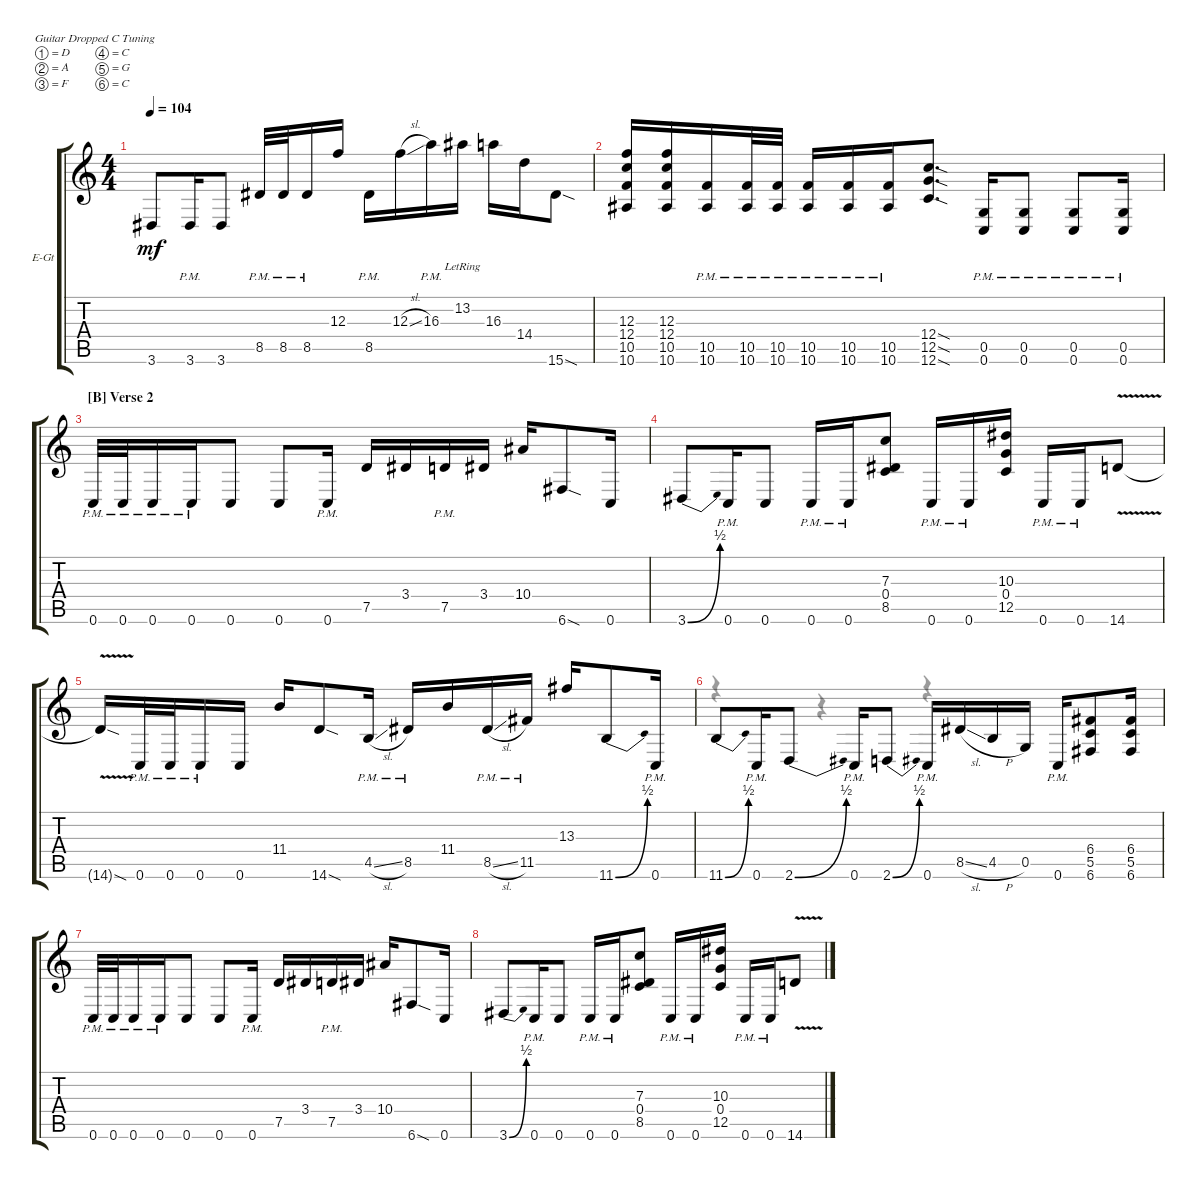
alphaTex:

\bracketExtendMode groupsimilarinstruments
\firstSystemTrackNameOrientation horizontal
\otherSystemsTrackNameOrientation horizontal
\track ("Mark" "E-Gt") {instrument distortionguitar}
\staff {score tabs}
\tuning (D4 A3 F3 C3 G2 C2)
\voice
\ts (4 4)
\tempo 104
\clef g2
\ks c
3.6.8{dy mf} 3.6{pm}.16 3.6.8 8.5{pm}.32 8.5{pm}.32 8.5{pm}.16 12.3.16 8.5{pm}.16 12.3{sl}.16 16.3{pm}.16 13.2{lr}.16 16.3.16 14.4.16 15.6{sod}.8 |
(10.6 10.5 12.4 12.3).16 (12.4 10.5 10.6 12.3).16 (10.6{pm} 10.5{pm}).16 (10.6{pm} 10.5{pm}).32 (10.6{pm} 10.5{pm}).32 (10.6{pm} 10.5{pm}).16 (10.6{pm} 10.5{pm}).16 (10.6{pm} 10.5{pm}).16 (12.6{sod} 12.5{sod} 12.4{sod}).8{d} (0.6{pm} 0.5{pm}).16 (0.6{pm} 0.5{pm}).8 (0.6{pm} 0.5{pm}).8 (0.6{pm} 0.5{pm}).16 |
\section ("B" "Verse 2")
0.6{pm}.32 0.6{pm}.32 0.6{pm}.16 0.6{pm}.16 0.6.8 0.6.8 0.6{pm}.16 7.5.16 3.4.16 7.5{pm}.16 3.4.16 10.4.16 6.6{sod}.8 0.6.16 |
3.6{be (bend 0 0 59.4 2)}.8 0.6{pm}.16 0.6.8 0.6{pm}.16 0.6{pm}.16 (7.3 0.4 8.5).8 0.6{pm}.16 0.6{pm}.16 (10.3 0.4 12.5).16 0.6{pm}.16 0.6{pm}.16 14.6{v}.8 |
14.6{sod t}.16 0.6{pm}.32 0.6{pm}.32 0.6{pm}.16 0.6.16 11.4.16 14.6{sod}.8 4.5{sl pm}.16 8.5{pm}.16 11.4.16 8.5{sl pm}.16 11.5{pm}.16 13.3.16 11.6{be (bend 0 0 59.4 2)}.8 0.6{pm}.16 |
11.6{be (bend 0 0 59.4 2)}.8 0.6{pm}.16 2.6{be (bend 0 0 59.4 2)}.8 0.6{pm}.16 2.6{be (bend 0 0 59.4 2)}.8 0.6{pm}.16 8.5{sl}.16 4.5{h}.16 0.5.16 0.6{pm}.16 (6.4 5.5 6.6).8 (6.4 6.6 5.5).16 |
0.6{pm}.32 0.6{pm}.32 0.6{pm}.16 0.6{pm}.16 0.6.8 0.6.8 0.6{pm}.16 7.5.16 3.4.16 7.5{pm}.16 3.4.16 10.4.16 6.6{sod}.8 0.6.16 |
3.6{be (bend 0 0 60 2)}.8 0.6{pm}.16 0.6.8 0.6{pm}.16 0.6{pm}.16 (7.3 0.4 8.5).8 0.6{pm}.16 0.6{pm}.16 (10.3 0.4 12.5).16 0.6{pm}.16 0.6{pm}.16 14.6{v}.8
\voice
\clef g2
\ottava regular
\simile none
\ks c
|
|
|
|
|
r.4{dy mf} r.4 r.4 |
|
